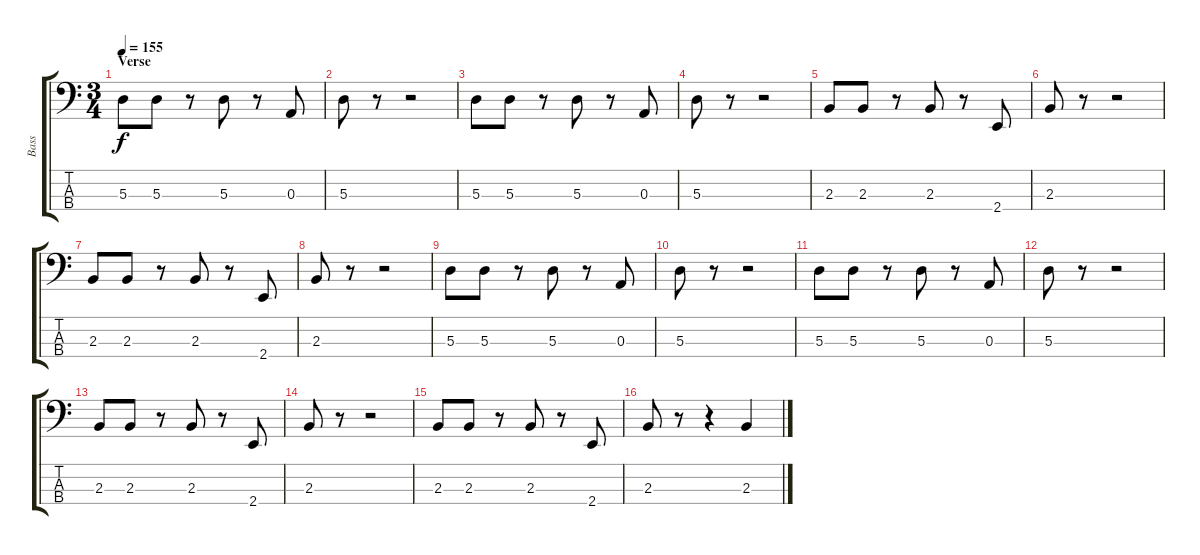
\track ("Bass" "Bass") {instrument electricbassfinger}
\staff {score tabs}
\tuning (G2 D2 A1 D1) {hide}
\ts (3 4)
\section ("" "Verse")
\tempo 155
\clef f4
\ks c
5.3.8{dy f} 5.3.8 r.8 5.3.8 r.8 0.3.8 |
5.3.8 r.8 r.2 |
5.3.8 5.3.8 r.8 5.3.8 r.8 0.3.8 |
5.3.8 r.8 r.2 |
2.3.8 2.3.8 r.8 2.3.8 r.8 2.4.8 |
2.3.8 r.8 r.2 |
2.3.8 2.3.8 r.8 2.3.8 r.8 2.4.8 |
2.3.8 r.8 r.2 |
5.3.8 5.3.8 r.8 5.3.8 r.8 0.3.8 |
5.3.8 r.8 r.2 |
5.3.8 5.3.8 r.8 5.3.8 r.8 0.3.8 |
5.3.8 r.8 r.2 |
2.3.8 2.3.8 r.8 2.3.8 r.8 2.4.8 |
2.3.8 r.8 r.2 |
2.3.8 2.3.8 r.8 2.3.8 r.8 2.4.8 |
2.3.8 r.8 r.4 2.3.4
